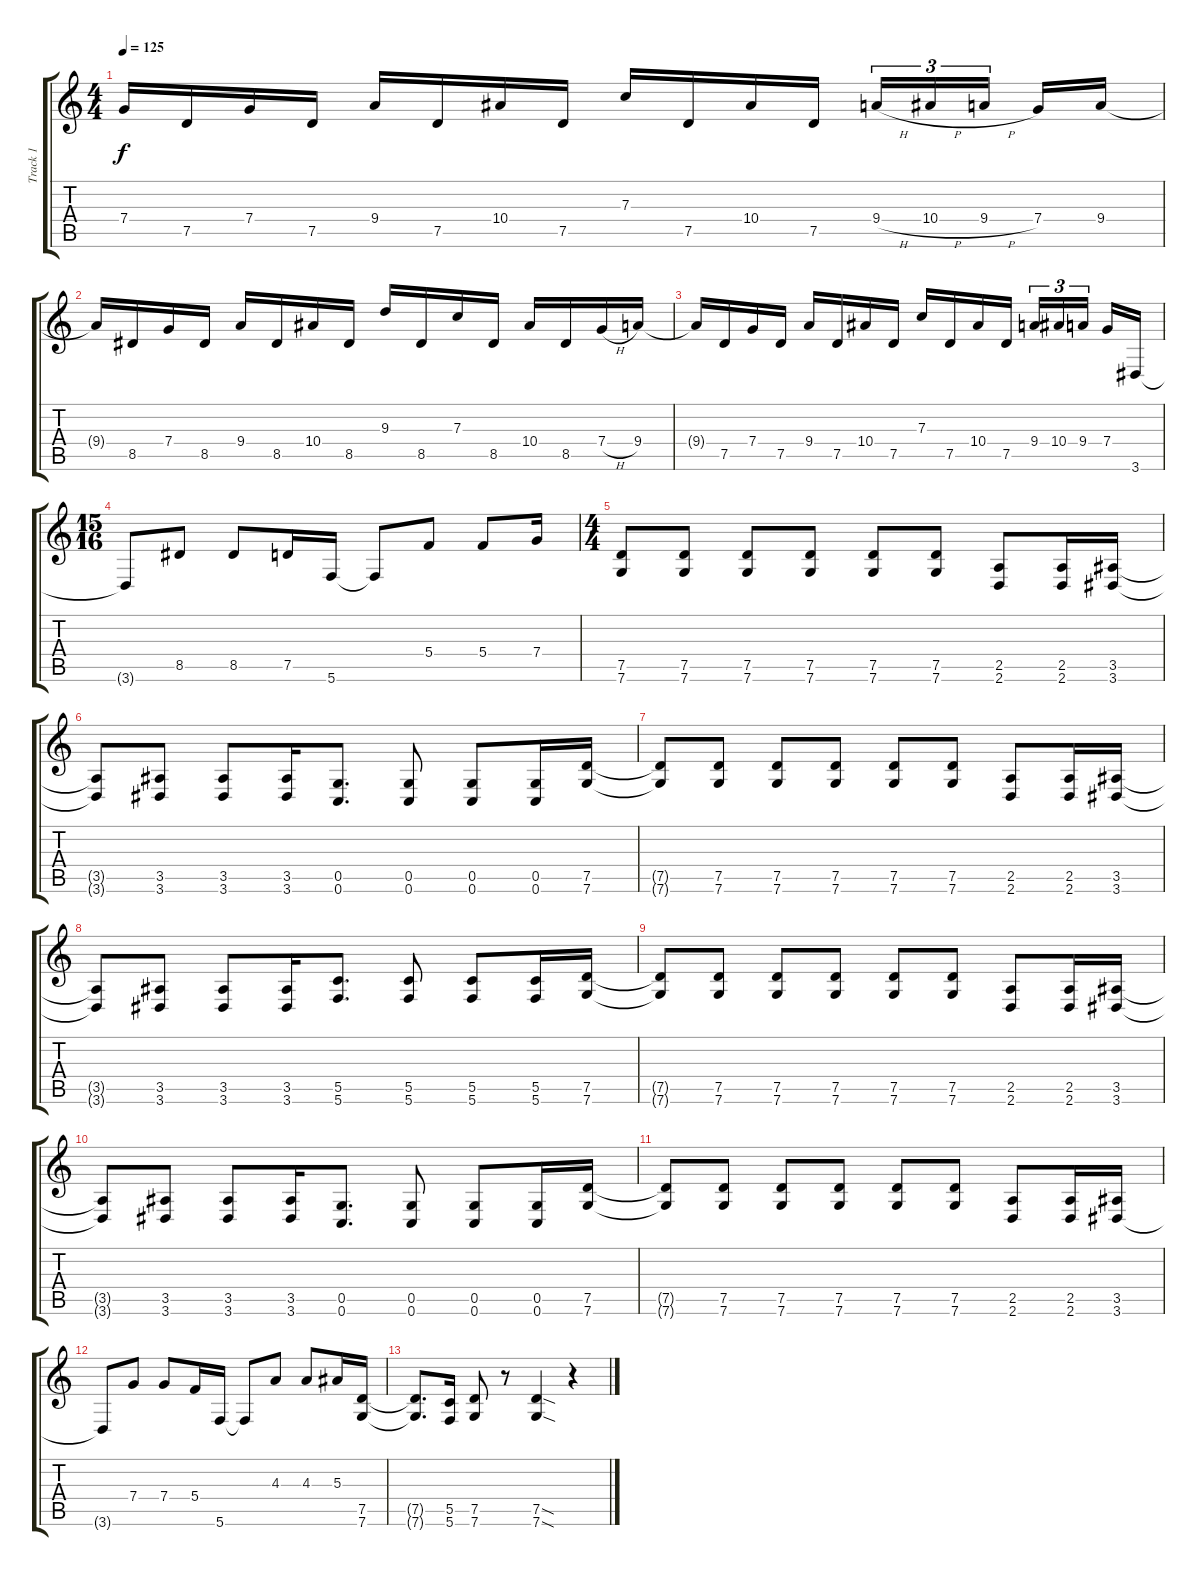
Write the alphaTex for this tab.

\track ("Track 1" "Track 1") {instrument distortionguitar}
\staff {score tabs}
\tuning (D4 A3 F3 C3 G2 C2) {hide}
\ts (4 4)
\tempo 125
\clef g2
\ks c
7.4{t}.16{dy f} 7.5.16 7.4.16 7.5.16 9.4.16 7.5.16 10.4.16 7.5.16 7.3.16 7.5.16 10.4.16 7.5.16 9.4{h}.16{tu (3 2)} 10.4{h}.16{tu (3 2)} 9.4{h}.16{tu (3 2) beam splitsecondary} 7.4.16 9.4.16 |
9.4{t}.16 8.5.16 7.4.16 8.5.16 9.4.16 8.5.16 10.4.16 8.5.16 9.3.16 8.5.16 7.3.16 8.5.16 10.4.16 8.5.16 7.4{h}.16 9.4.16 |
9.4{t}.16 7.5.16 7.4.16 7.5.16 9.4.16 7.5.16 10.4.16 7.5.16 7.3.16 7.5.16 10.4.16 7.5.16 9.4.16{tu (3 2)} 10.4.16{tu (3 2)} 9.4.16{tu (3 2) beam splitsecondary} 7.4.16 3.6.16 |
\ts (15 16)
3.6{t}.8 8.5.8 8.5.8 7.5.16 5.6.16 5.6{t}.8 5.4.8 5.4.8 7.4.16 |
\ts (4 4)
(7.5 7.6).8 (7.5 7.6).8 (7.5 7.6).8 (7.5 7.6).8 (7.5 7.6).8 (7.5 7.6).8 (2.5 2.6).8 (2.5 2.6).16 (3.5 3.6).16 |
(3.5{t} 3.6{t}).8 (3.5 3.6).8 (3.5 3.6).8 (3.5 3.6).16 (0.5 0.6).8{d} (0.5 0.6).8 (0.5 0.6).8 (0.5 0.6).16 (7.5 7.6).16 |
(7.5{t} 7.6{t}).8 (7.5 7.6).8 (7.5 7.6).8 (7.5 7.6).8 (7.5 7.6).8 (7.5 7.6).8 (2.5 2.6).8 (2.5 2.6).16 (3.5 3.6).16 |
(3.5{t} 3.6{t}).8 (3.5 3.6).8 (3.5 3.6).8 (3.5 3.6).16 (5.5 5.6).8{d} (5.5 5.6).8 (5.5 5.6).8 (5.5 5.6).16 (7.5 7.6).16 |
(7.5{t} 7.6{t}).8 (7.5 7.6).8 (7.5 7.6).8 (7.5 7.6).8 (7.5 7.6).8 (7.5 7.6).8 (2.5 2.6).8 (2.5 2.6).16 (3.5 3.6).16 |
(3.5{t} 3.6{t}).8 (3.5 3.6).8 (3.5 3.6).8 (3.5 3.6).16 (0.5 0.6).8{d} (0.5 0.6).8 (0.5 0.6).8 (0.5 0.6).16 (7.5 7.6).16 |
(7.5{t} 7.6{t}).8 (7.5 7.6).8 (7.5 7.6).8 (7.5 7.6).8 (7.5 7.6).8 (7.5 7.6).8 (2.5 2.6).8 (2.5 2.6).16 (3.5 3.6).16 |
3.6{t}.8 7.4.8 7.4.8 5.4.16 5.6.16 5.6{t}.8 4.3.8 4.3.8 5.3.16 (7.5 7.6).16 |
(7.5{t} 7.6{t}).8{d} (5.5 5.6).16 (7.5 7.6).8 r.8 (7.5{sod} 7.6{sod}).4 r.4
